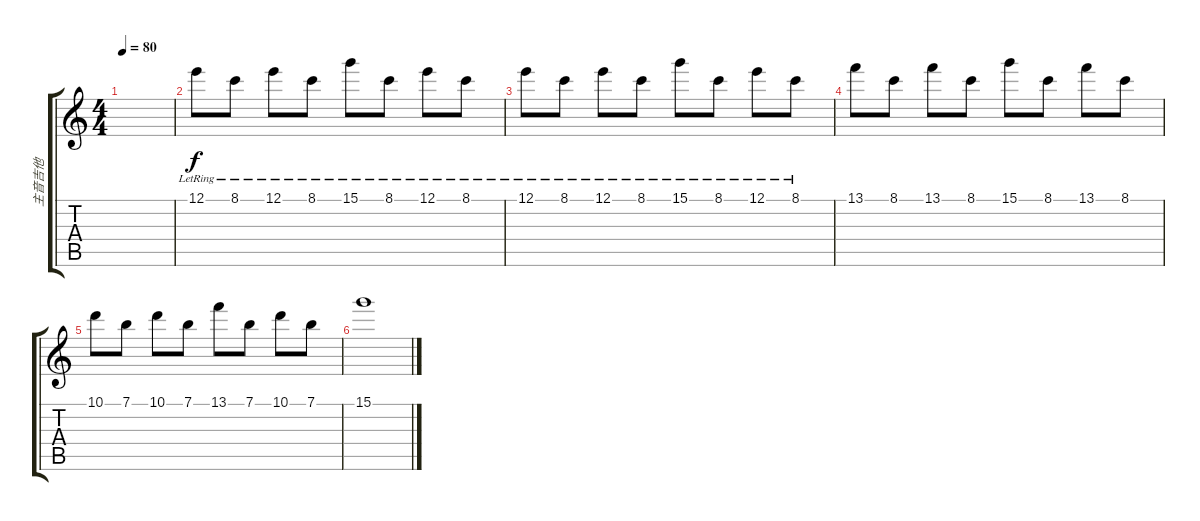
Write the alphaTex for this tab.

\track ("主音吉他" "主音吉他") {instrument acousticguitarnylon}
\staff {score tabs}
\tuning (E4 B3 G3 D3 A2 E2) {hide}
\ts (4 4)
\tempo 80
\clef g2
\ks c
|
12.1{lr}.8{instrument acousticguitarsteel} 8.1{lr}.8 12.1{lr}.8 8.1{lr}.8 15.1{lr}.8 8.1{lr}.8 12.1{lr}.8 8.1{lr}.8 |
12.1{lr}.8 8.1{lr}.8 12.1{lr}.8 8.1{lr}.8 15.1{lr}.8 8.1{lr}.8 12.1{lr}.8 8.1{lr}.8 |
13.1.8 8.1.8 13.1.8 8.1.8 15.1.8 8.1.8 13.1.8 8.1.8 |
10.1.8 7.1.8 10.1.8 7.1.8 13.1.8 7.1.8 10.1.8 7.1.8 |
15.1.1
